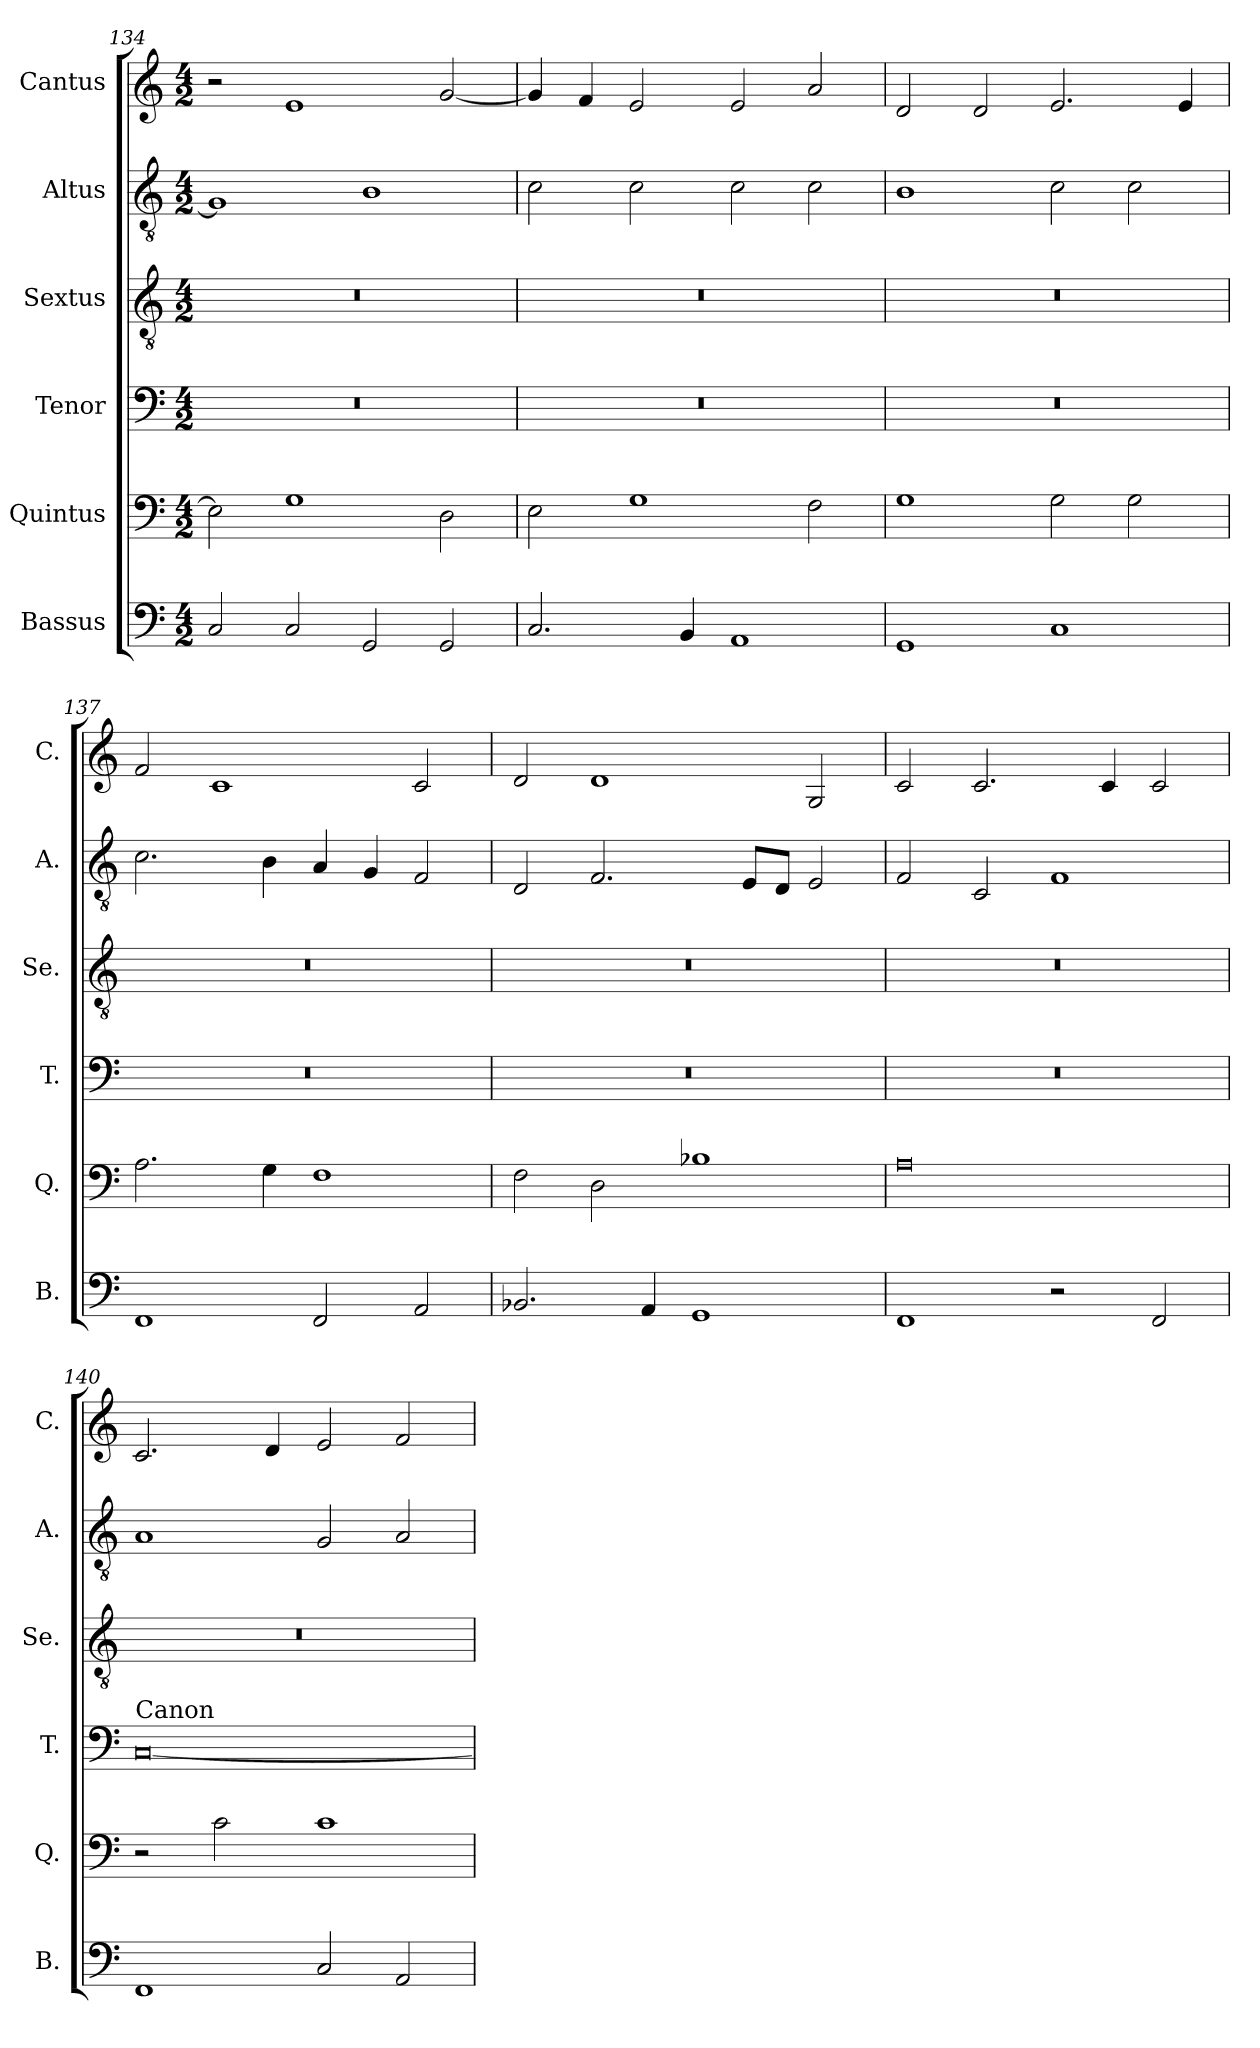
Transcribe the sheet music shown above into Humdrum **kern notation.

**kern	**kern	**kern	**kern	**kern	**kern
*part6	*part5	*part4	*part3	*part2	*part1
*staff6	*staff5	*staff4	*staff3	*staff2	*staff1
*I"Bassus	*I"Quintus	*I"Tenor	*I"Sextus	*I"Altus	*I"Cantus
*I'B.	*I'Q.	*I'T.	*I'Se.	*I'A.	*I'C.
*clefF4	*clefF4	*clefF4	*clefGv2	*clefGv2	*clefG2
*k[]	*k[]	*k[]	*k[]	*k[]	*k[]
*M4/2	*M4/2	*M4/2	*M4/2	*M4/2	*M4/2
=134	=134	=134	=134	=134	=134
2C/	2E\]	0r	0r	1G]	2r
2C/	1G	.	.	.	1e
2GG/	.	.	.	1B	.
2GG/	2D\	.	.	.	[2g/
!!LO:PB:g=z
=135	=135	=135	=135	=135	=135
2.C/	2E\	0r	0r	2c\	4g/]
.	.	.	.	.	4f/
.	1G	.	.	2c\	2e/
4BB/	.	.	.	.	.
1AA	.	.	.	2c\	2e/
.	2F\	.	.	2c\	2a/
=136	=136	=136	=136	=136	=136
1GG	1G	0r	0r	1B	2d/
.	.	.	.	.	2d/
1C	2G\	.	.	2c\	2.e/
.	2G\	.	.	2c\	.
.	.	.	.	.	4e/
=137	=137	=137	=137	=137	=137
1FF	2.A\	0r	0r	2.c\	2f/
.	.	.	.	.	1c
.	4G\	.	.	4B\	.
2FF/	1F	.	.	4A/	.
.	.	.	.	4G/	.
2AA/	.	.	.	2F/	2c/
=138	=138	=138	=138	=138	=138
2.BB-X/	2F\	0r	0r	2D/	2d/
.	2D\	.	.	2.F/	1d
4AA/	.	.	.	.	.
1GG	1B-X	.	.	.	.
.	.	.	.	8E/L	.
.	.	.	.	8D/J	.
.	.	.	.	2E/	2G/
=139	=139	=139	=139	=139	=139
1FF	0A	0r	0r	2F/	2c/
.	.	.	.	2C/	2.c/
2r	.	.	.	1F	.
.	.	.	.	.	4c/
2FF/	.	.	.	.	2c/
=140	=140	=140	=140	=140	=140
!	!	!LO:TX:a:t=Canon	!	!	!
1FF	2r	[0C	0r	1A	2.c/
.	2c\	.	.	.	.
.	.	.	.	.	4d/
2C/	1c	.	.	2G/	2e/
2AA/	.	.	.	2A/	2f/
=	=	=	=	=	=
*-	*-	*-	*-	*-	*-
